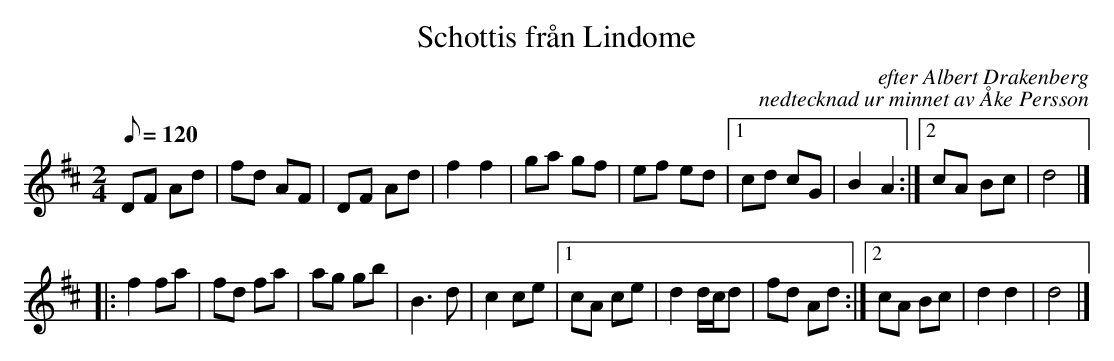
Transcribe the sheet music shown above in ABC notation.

X:1
T:Schottis från Lindome
C:efter Albert Drakenberg
C:nedtecknad ur minnet av Åke Persson
M:2/4
L:1/8
K:D
Q:120
DF Ad | fd AF | DF Ad | f2 f2 | ga gf | ef ed |1 cd cG | B2 A2 :|2 cA Bc | d4 |]
|: f2 fa | fd fa | ag gb | B3 d | c2 ce |1 cA ce | d2 d/c/d | fd Ad :|2 cA Bc | d2 d2 | d4 |]
